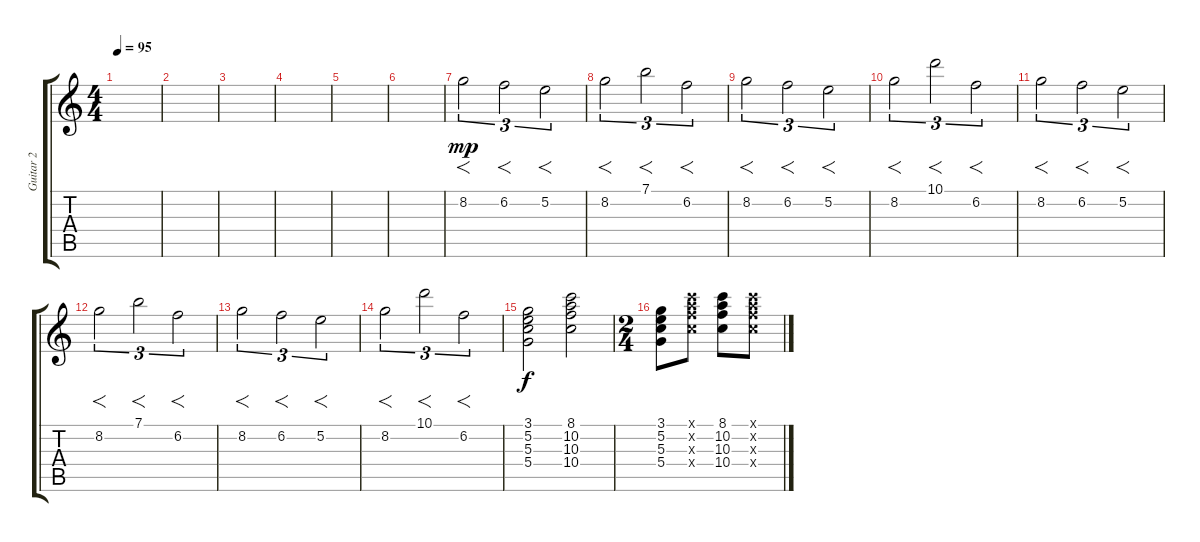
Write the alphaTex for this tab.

\track ("Guitar 2" "Guitar 2") {instrument distortionguitar}
\staff {score tabs}
\tuning (E4 B3 G3 D3 A2 D2) {hide}
\ts (4 4)
\tempo 95
\clef g2
\ks c
|
|
|
|
|
|
8.2.2{f tu (3 2) dy mp volume 14 balance 5 instrument distortionguitar} 6.2.2{f tu (3 2)} 5.2.2{f tu (3 2)} |
8.2.2{f tu (3 2) volume 14 balance 5 instrument distortionguitar} 7.1.2{f tu (3 2)} 6.2.2{f tu (3 2)} |
8.2.2{f tu (3 2) volume 14 balance 5 instrument distortionguitar} 6.2.2{f tu (3 2)} 5.2.2{f tu (3 2)} |
8.2.2{f tu (3 2) volume 14 balance 5 instrument distortionguitar} 10.1.2{f tu (3 2)} 6.2.2{f tu (3 2)} |
8.2.2{f tu (3 2) volume 14 balance 5 instrument distortionguitar} 6.2.2{f tu (3 2)} 5.2.2{f tu (3 2)} |
8.2.2{f tu (3 2) volume 14 balance 5 instrument distortionguitar} 7.1.2{f tu (3 2)} 6.2.2{f tu (3 2)} |
8.2.2{f tu (3 2) volume 14 balance 5 instrument distortionguitar} 6.2.2{f tu (3 2)} 5.2.2{f tu (3 2)} |
8.2.2{f tu (3 2) volume 14 balance 5 instrument distortionguitar} 10.1.2{f tu (3 2)} 6.2.2{f tu (3 2)} |
(3.1 5.2 5.3 5.4).2{dy f instrument electricguitarclean} (8.1 10.2 10.3 10.4).2 |
\ts (2 4)
(3.1 5.2 5.3 5.4).8 (8.1{x} 10.2{x} 10.3{x} 10.4{x}).8 (8.1 10.2 10.3 10.4).8 (8.1{x} 10.2{x} 10.3{x} 10.4{x}).8
